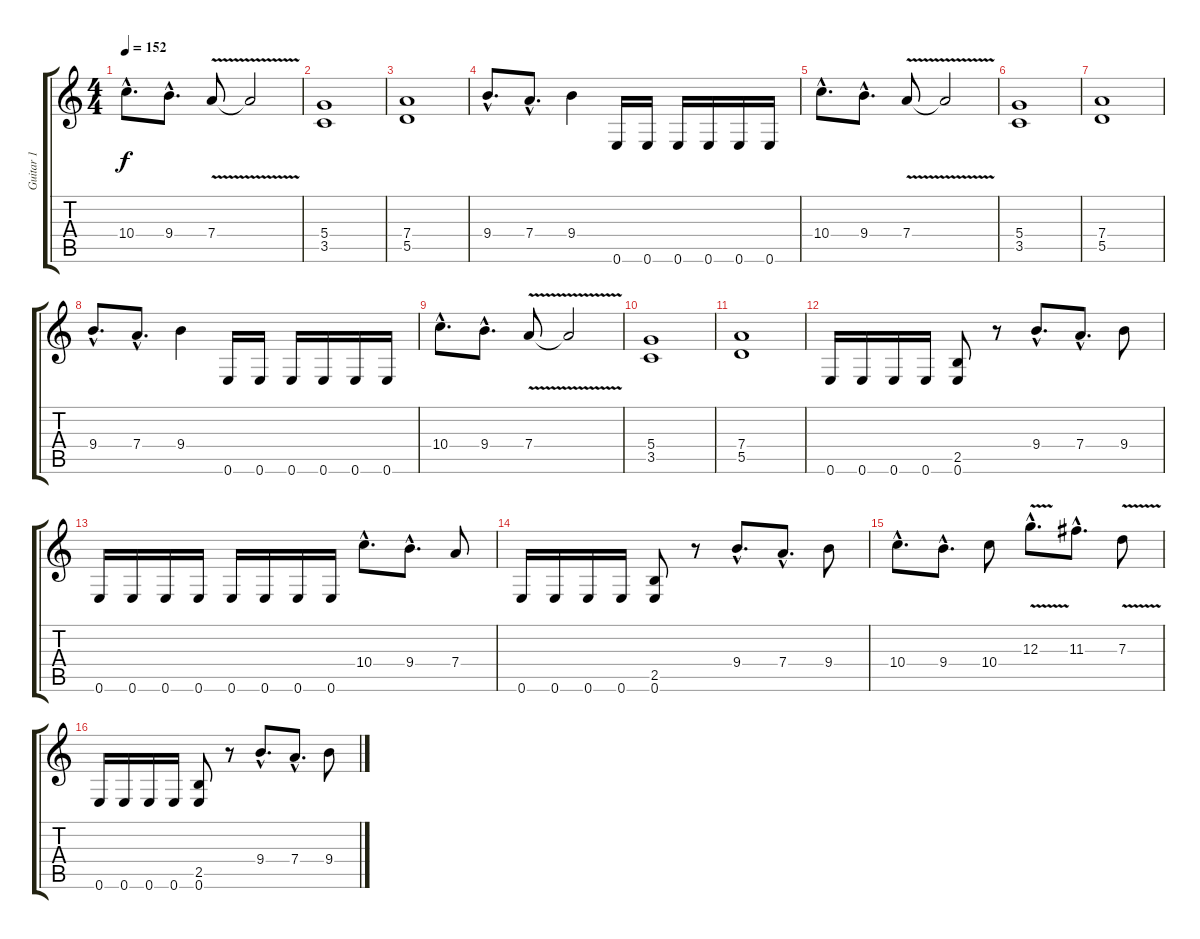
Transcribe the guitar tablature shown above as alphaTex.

\track ("Guitar 1" "Guitar 1") {instrument distortionguitar}
\staff {score tabs}
\tuning (E4 B3 G3 D3 A2 E2) {hide}
\ts (4 4)
\tempo 152
\clef g2
\ks c
10.4{hac}.8{d dy f} 9.4{hac}.8{d} 7.4{v}.8 7.4{t}.2 |
(5.4 3.5).1 |
(7.4 5.5).1 |
9.4{hac}.8{d} 7.4{hac}.8{d} 9.4.4 0.6.16 0.6.16 0.6.16 0.6.16 0.6.16 0.6.16 |
10.4{hac}.8{d} 9.4{hac}.8{d} 7.4{v}.8 7.4{t}.2 |
(5.4 3.5).1 |
(7.4 5.5).1 |
9.4{hac}.8{d} 7.4{hac}.8{d} 9.4.4 0.6.16 0.6.16 0.6.16 0.6.16 0.6.16 0.6.16 |
10.4{hac}.8{d} 9.4{hac}.8{d} 7.4{v}.8 7.4{t}.2 |
(5.4 3.5).1 |
(7.4 5.5).1 |
0.6.16 0.6.16 0.6.16 0.6.16 (2.5 0.6).8 r.8 9.4{hac}.8{d} 7.4{hac}.8{d} 9.4.8 |
0.6.16 0.6.16 0.6.16 0.6.16 0.6.16 0.6.16 0.6.16 0.6.16 10.4{hac}.8{d} 9.4{hac}.8{d} 7.4.8 |
0.6.16 0.6.16 0.6.16 0.6.16 (2.5 0.6).8 r.8 9.4{hac}.8{d} 7.4{hac}.8{d} 9.4.8 |
10.4{hac}.8{d} 9.4{hac}.8{d} 10.4.8 12.3{v hac}.8{d} 11.3{hac}.8{d} 7.3{v}.8 |
0.6.16 0.6.16 0.6.16 0.6.16 (2.5 0.6).8 r.8 9.4{hac}.8{d} 7.4{hac}.8{d} 9.4.8
